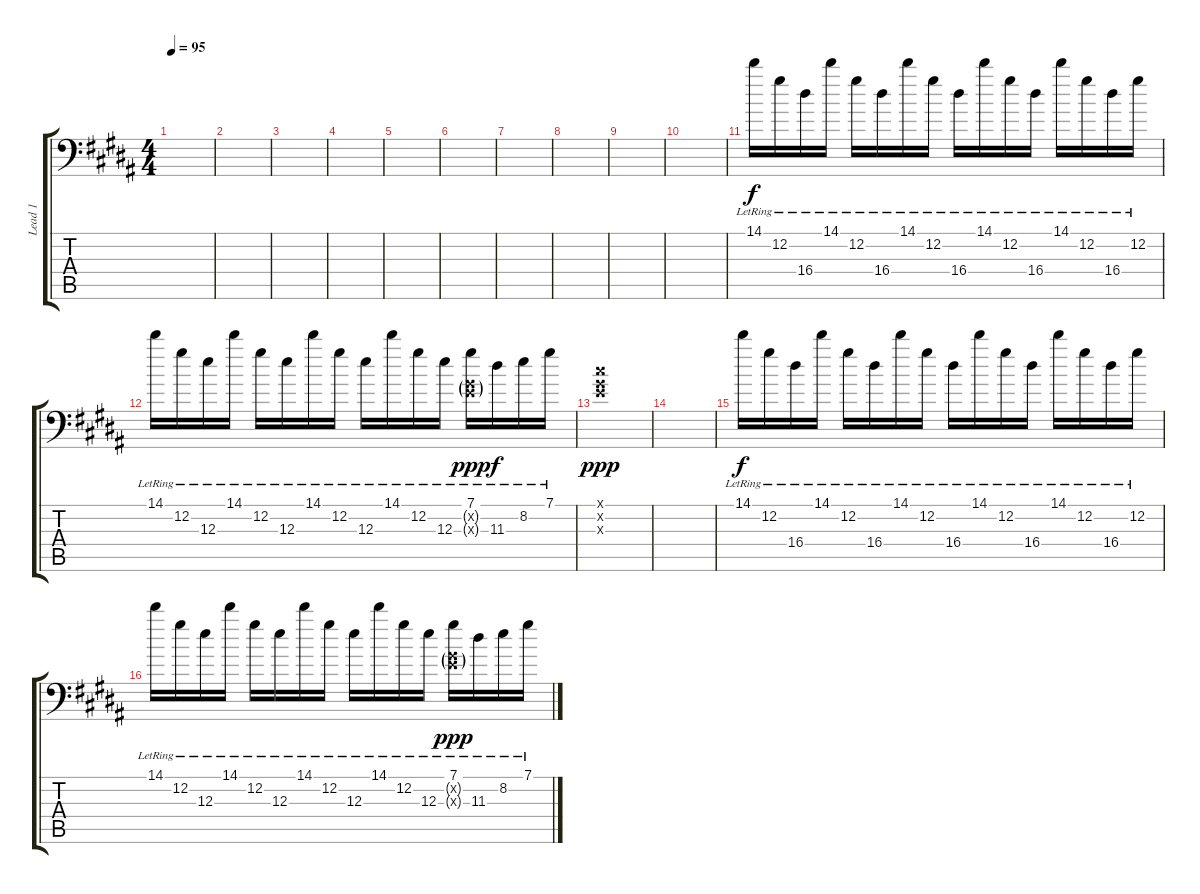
\track ("Lead 1" "Lead 1") {instrument distortionguitar}
\staff {score tabs}
\tuning (Db4 Ab3 E3 B2 Gb2 Ab1) {hide}
\ts (4 4)
\tempo 95
\clef f4
\ks b
|
|
|
|
|
|
|
|
|
|
14.1{lr}.16{dy f volume 12 balance 12} 12.2{lr}.16 16.4{lr}.16 14.1{lr}.16 12.2{lr}.16 16.4{lr}.16 14.1{lr}.16 12.2{lr}.16 16.4{lr}.16 14.1{lr}.16 12.2{lr}.16 16.4{lr}.16 14.1{lr}.16 12.2{lr}.16 16.4{lr}.16 12.2{lr}.16 |
14.1{lr}.16 12.2{lr}.16 12.3{lr}.16 14.1{lr}.16 12.2{lr}.16 12.3{lr}.16 14.1{lr}.16 12.2{lr}.16 12.3{lr}.16 14.1{lr}.16 12.2{lr}.16 12.3{lr}.16 (7.1{lr} 0.2{g x} 0.3{g x}).16{dy ppp volume 16} 11.3{lr}.16{dy f} 8.2{lr}.16 7.1{lr}.16 |
(0.1{x} 0.2{x} 0.3{x}).1{dy ppp} |
|
14.1{lr}.16{dy f} 12.2{lr}.16 16.4{lr}.16 14.1{lr}.16 12.2{lr}.16 16.4{lr}.16 14.1{lr}.16 12.2{lr}.16 16.4{lr}.16 14.1{lr}.16 12.2{lr}.16 16.4{lr}.16 14.1{lr}.16 12.2{lr}.16 16.4{lr}.16 12.2{lr}.16 |
14.1{lr}.16 12.2{lr}.16 12.3{lr}.16 14.1{lr}.16 12.2{lr}.16 12.3{lr}.16 14.1{lr}.16 12.2{lr}.16 12.3{lr}.16 14.1{lr}.16 12.2{lr}.16 12.3{lr}.16 (7.1{lr} 0.2{g x} 0.3{g x}).16{dy ppp} 11.3{lr}.16 8.2{lr}.16 7.1{lr}.16
